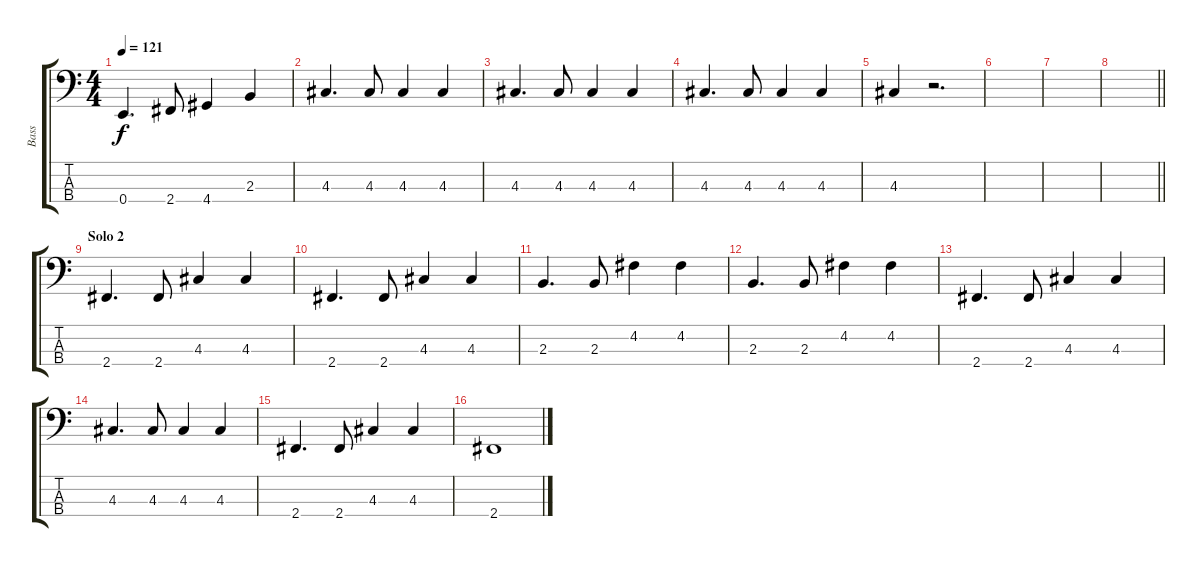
\track ("Bass" "Bass") {instrument electricbassfinger}
\staff {score tabs}
\tuning (G2 D2 A1 E1) {hide}
\ts (4 4)
\tempo 121
\clef f4
\ks c
0.4.4{d dy f} 2.4.8 4.4.4 2.3.4 |
4.3.4{d} 4.3.8 4.3.4 4.3.4 |
4.3.4{d} 4.3.8 4.3.4 4.3.4 |
4.3.4{d} 4.3.8 4.3.4 4.3.4 |
4.3.4 r.2{d} |
|
|
\barLineRight lightlight
|
\section ("" "Solo 2")
2.4.4{d} 2.4.8 4.3.4 4.3.4 |
2.4.4{d} 2.4.8 4.3.4 4.3.4 |
2.3.4{d} 2.3.8 4.2.4 4.2.4 |
2.3.4{d} 2.3.8 4.2.4 4.2.4 |
2.4.4{d} 2.4.8 4.3.4 4.3.4 |
4.3.4{d} 4.3.8 4.3.4 4.3.4 |
2.4.4{d} 2.4.8 4.3.4 4.3.4 |
2.4.1
